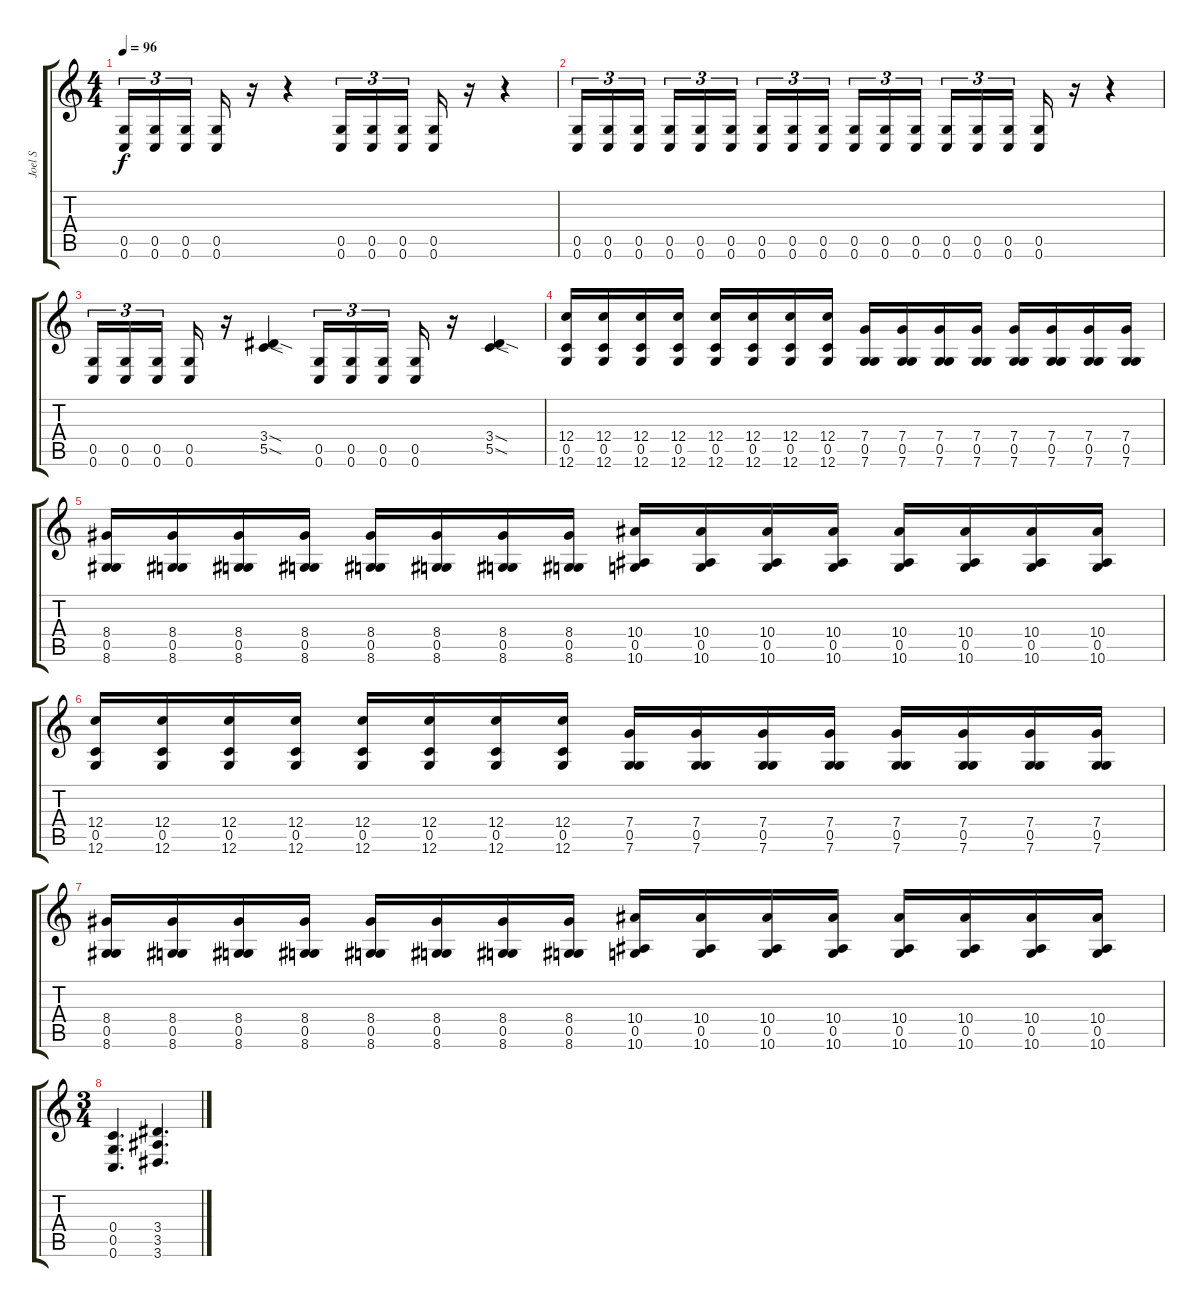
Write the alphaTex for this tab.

\track ("Joel S" "Joel S") {instrument distortionguitar}
\staff {score tabs}
\tuning (D4 A3 F3 C3 G2 C2) {hide}
\ts (4 4)
\tempo 96
\clef g2
\ks c
(0.5 0.6).16{tu (3 2) dy f} (0.5 0.6).16{tu (3 2)} (0.5 0.6).16{tu (3 2) beam splitsecondary} (0.5 0.6).16 r.16 r.4 (0.5 0.6).16{tu (3 2)} (0.5 0.6).16{tu (3 2)} (0.5 0.6).16{tu (3 2) beam splitsecondary} (0.5 0.6).16 r.16 r.4 |
(0.5 0.6).16{tu (3 2)} (0.5 0.6).16{tu (3 2)} (0.5 0.6).16{tu (3 2) beam splitsecondary} (0.5 0.6).16{tu (3 2)} (0.5 0.6).16{tu (3 2)} (0.5 0.6).16{tu (3 2)} (0.5 0.6).16{tu (3 2)} (0.5 0.6).16{tu (3 2)} (0.5 0.6).16{tu (3 2) beam splitsecondary} (0.5 0.6).16{tu (3 2)} (0.5 0.6).16{tu (3 2)} (0.5 0.6).16{tu (3 2)} (0.5 0.6).16{tu (3 2)} (0.5 0.6).16{tu (3 2)} (0.5 0.6).16{tu (3 2) beam splitsecondary} (0.5 0.6).16 r.16 r.4 |
(0.5 0.6).16{tu (3 2)} (0.5 0.6).16{tu (3 2)} (0.5 0.6).16{tu (3 2) beam splitsecondary} (0.5 0.6).16 r.16 (3.4{sod} 5.5{sod}).4 (0.5 0.6).16{tu (3 2)} (0.5 0.6).16{tu (3 2)} (0.5 0.6).16{tu (3 2) beam splitsecondary} (0.5 0.6).16 r.16 (3.4{sod} 5.5{sod}).4 |
(12.4 0.5 12.6).16 (12.4 0.5 12.6).16 (12.4 0.5 12.6).16 (12.4 0.5 12.6).16 (12.4 0.5 12.6).16 (12.4 0.5 12.6).16 (12.4 0.5 12.6).16 (12.4 0.5 12.6).16 (7.4 0.5 7.6).16 (7.4 0.5 7.6).16 (7.4 0.5 7.6).16 (7.4 0.5 7.6).16 (7.4 0.5 7.6).16 (7.4 0.5 7.6).16 (7.4 0.5 7.6).16 (7.4 0.5 7.6).16 |
(8.4 0.5 8.6).16 (8.4 0.5 8.6).16 (8.4 0.5 8.6).16 (8.4 0.5 8.6).16 (8.4 0.5 8.6).16 (8.4 0.5 8.6).16 (8.4 0.5 8.6).16 (8.4 0.5 8.6).16 (10.4 0.5 10.6).16 (10.4 0.5 10.6).16 (10.4 0.5 10.6).16 (10.4 0.5 10.6).16 (10.4 0.5 10.6).16 (10.4 0.5 10.6).16 (10.4 0.5 10.6).16 (10.4 0.5 10.6).16 |
(12.4 0.5 12.6).16 (12.4 0.5 12.6).16 (12.4 0.5 12.6).16 (12.4 0.5 12.6).16 (12.4 0.5 12.6).16 (12.4 0.5 12.6).16 (12.4 0.5 12.6).16 (12.4 0.5 12.6).16 (7.4 0.5 7.6).16 (7.4 0.5 7.6).16 (7.4 0.5 7.6).16 (7.4 0.5 7.6).16 (7.4 0.5 7.6).16 (7.4 0.5 7.6).16 (7.4 0.5 7.6).16 (7.4 0.5 7.6).16 |
(8.4 0.5 8.6).16 (8.4 0.5 8.6).16 (8.4 0.5 8.6).16 (8.4 0.5 8.6).16 (8.4 0.5 8.6).16 (8.4 0.5 8.6).16 (8.4 0.5 8.6).16 (8.4 0.5 8.6).16 (10.4 0.5 10.6).16 (10.4 0.5 10.6).16 (10.4 0.5 10.6).16 (10.4 0.5 10.6).16 (10.4 0.5 10.6).16 (10.4 0.5 10.6).16 (10.4 0.5 10.6).16 (10.4 0.5 10.6).16 |
\ts (3 4)
(0.4 0.5 0.6).4{d} (3.4 3.5 3.6).4{d}
